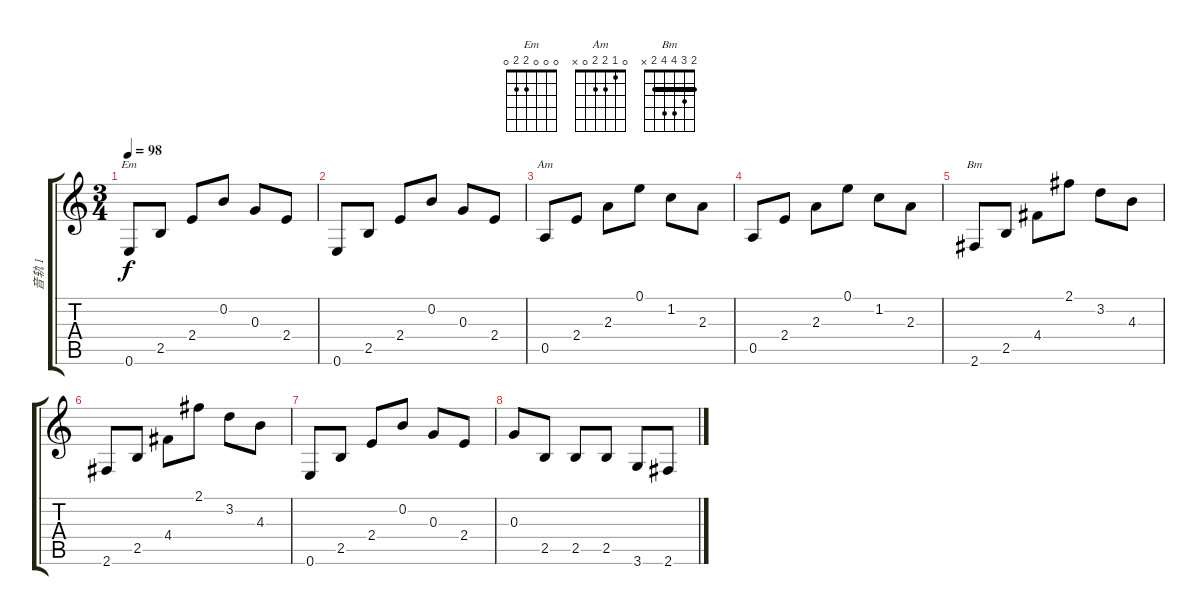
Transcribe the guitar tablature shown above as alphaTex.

\track ("音轨 1" "音轨 1") {instrument electricguitarjazz}
\staff {score tabs}
\tuning (E4 B3 G3 D3 A2 E2) {hide}
\chord ("Em" 0 0 0 2 2 0)
\chord ("Am" 0 1 2 2 0 x)
\chord ("Bm" 2 3 4 4 2 x) {barre 2}
\ts (3 4)
\tempo 98
\clef g2
\ks c
0.6.8{ch "Em" dy f} 2.5.8 2.4.8 0.2.8 0.3.8 2.4.8 |
0.6.8 2.5.8 2.4.8 0.2.8 0.3.8 2.4.8 |
0.5.8{ch "Am"} 2.4.8 2.3.8 0.1.8 1.2.8 2.3.8 |
0.5.8 2.4.8 2.3.8 0.1.8 1.2.8 2.3.8 |
2.6.8{ch "Bm"} 2.5.8 4.4.8 2.1.8 3.2.8 4.3.8 |
2.6.8 2.5.8 4.4.8 2.1.8 3.2.8 4.3.8 |
0.6.8 2.5.8 2.4.8 0.2.8 0.3.8 2.4.8 |
0.3.8 2.5.8 2.5.8 2.5.8 3.6.8 2.6.8
